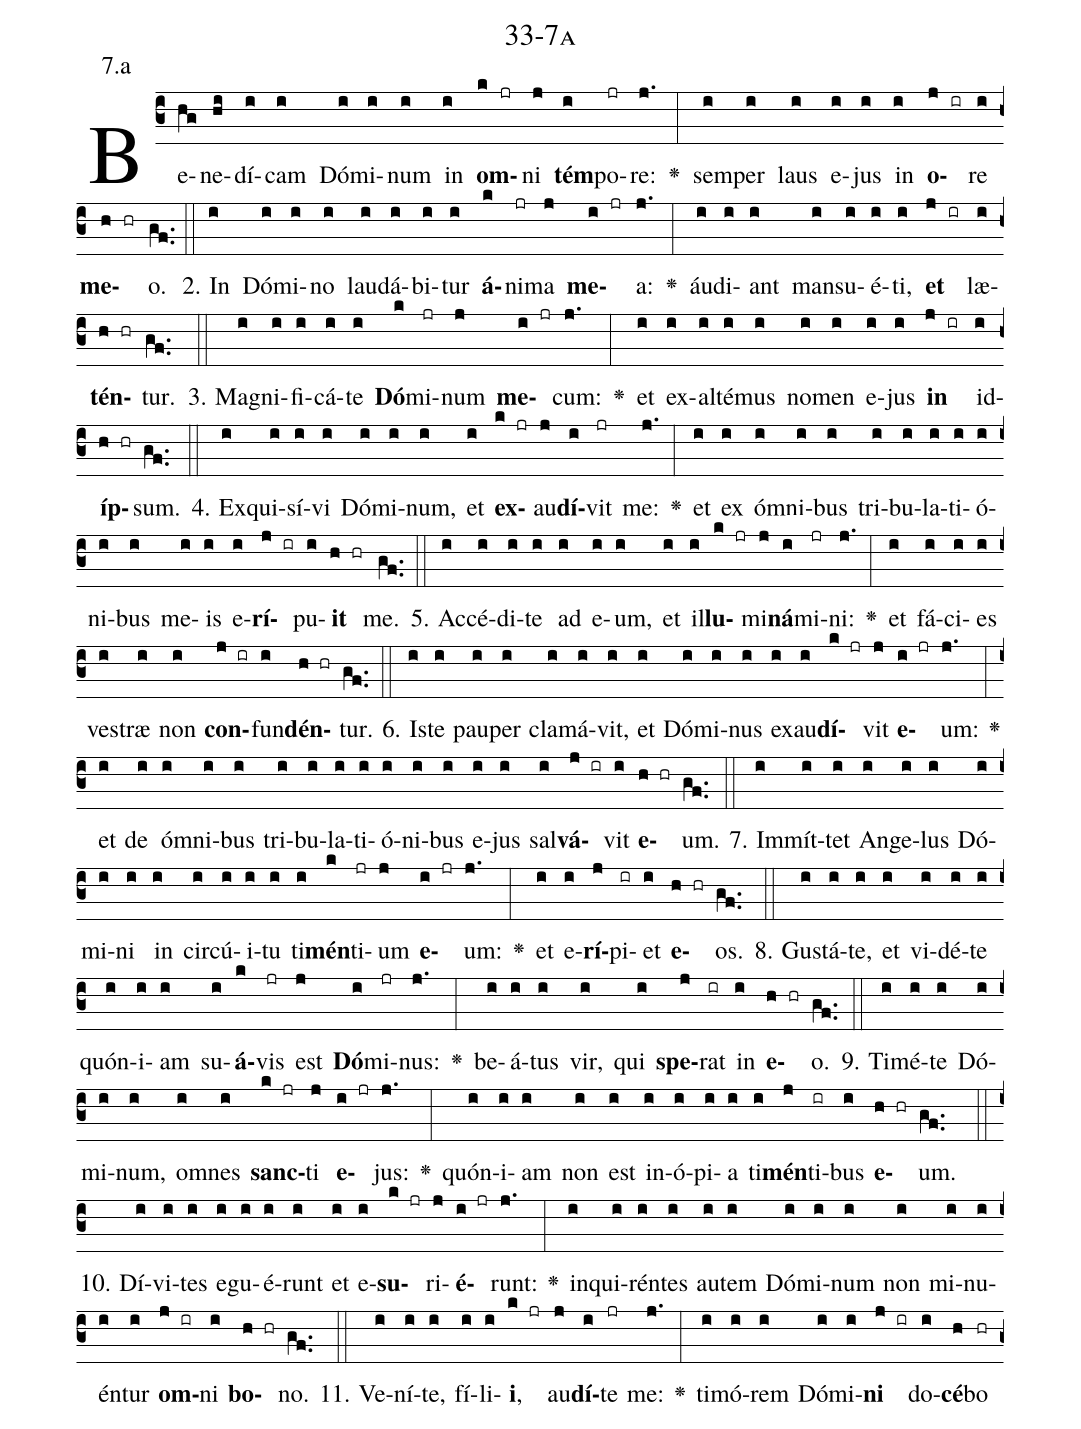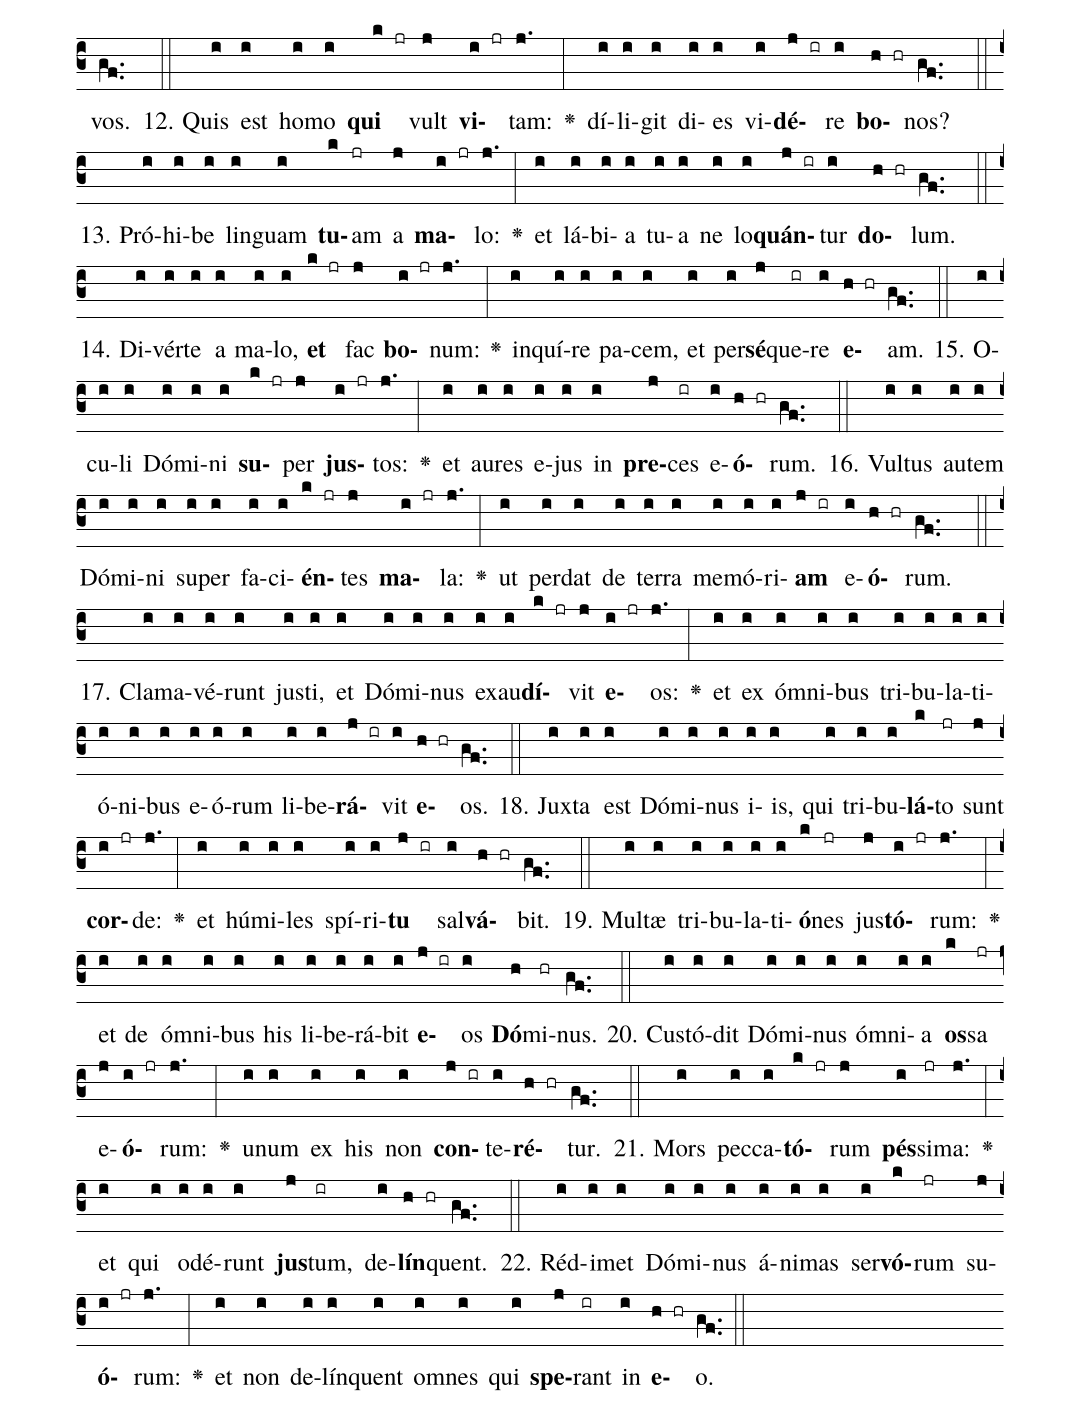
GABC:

name: 33-7a;
annotation: 7.a;
%%
(c3)Be(hg)ne(hi)dí(i)cam(i) Dó(i)mi(i)num(i) in(i) <b>om</b>(k jr)ni(j) <b>tém</b>(i)po(jr)re:(j.) <v>\greheightstar</v>(:) sem(i)per(i) laus(i) e(i)jus(i) in(i) <b>o</b>(j ir)re(i) <b>me</b>(h hr)o.(gf..) (::)
2. In(i) Dó(i)mi(i)no(i) lau(i)dá(i)bi(i)tur(i) <b>á</b>(k)ni(jr)ma(j) <b>me</b>(i jr)a:(j.) <v>\greheightstar</v>(:) áu(i)di(i)ant(i) man(i)su(i)é(i)ti,(i) <b>et</b>(j ir) læ(i)<b>tén</b>(h hr)tur.(gf..) (::)
3. Ma(i)gni(i)fi(i)cá(i)te(i) <b>Dó</b>(k)mi(jr)num(j) <b>me</b>(i jr)cum:(j.) <v>\greheightstar</v>(:) et(i) ex(i)al(i)té(i)mus(i) no(i)men(i) e(i)jus(i) <b>in</b>(j ir) id(i)<b>íp</b>(h hr)sum.(gf..) (::)
4. Ex(i)qui(i)sí(i)vi(i) Dó(i)mi(i)num,(i) et(i) <b>ex</b>(k jr)au(j)<b>dí</b>(i)vit(jr) me:(j.) <v>\greheightstar</v>(:) et(i) ex(i) óm(i)ni(i)bus(i) tri(i)bu(i)la(i)ti(i)ó(i)ni(i)bus(i) me(i)is(i) e(i)<b>rí</b>(j ir)pu(i)<b>it</b>(h hr) me.(gf..) (::)
5. Ac(i)cé(i)di(i)te(i) ad(i) e(i)um,(i) et(i) il(i)<b>lu</b>(k jr)mi(j)<b>ná</b>(i)mi(jr)ni:(j.) <v>\greheightstar</v>(:) et(i) fá(i)ci(i)es(i) ves(i)træ(i) non(i) <b>con</b>(j ir)fun(i)<b>dén</b>(h hr)tur.(gf..) (::)
6. Is(i)te(i) pau(i)per(i) cla(i)má(i)vit,(i) et(i) Dó(i)mi(i)nus(i) ex(i)au(i)<b>dí</b>(k jr)vit(j) <b>e</b>(i jr)um:(j.) <v>\greheightstar</v>(:) et(i) de(i) óm(i)ni(i)bus(i) tri(i)bu(i)la(i)ti(i)ó(i)ni(i)bus(i) e(i)jus(i) sal(i)<b>vá</b>(j ir)vit(i) <b>e</b>(h hr)um.(gf..) (::)
7. Im(i)mít(i)tet(i) An(i)ge(i)lus(i) Dó(i)mi(i)ni(i) in(i) cir(i)cú(i)i(i)tu(i) ti(i)<b>mén</b>(k)ti(jr)um(j) <b>e</b>(i jr)um:(j.) <v>\greheightstar</v>(:) et(i) e(i)<b>rí</b>(j)pi(ir)et(i) <b>e</b>(h hr)os.(gf..) (::)
8. Gus(i)tá(i)te,(i) et(i) vi(i)dé(i)te(i) quón(i)i(i)am(i) su(i)<b>á</b>(k)vis(jr) est(j) <b>Dó</b>(i)mi(jr)nus:(j.) <v>\greheightstar</v>(:) be(i)á(i)tus(i) vir,(i) qui(i) <b>spe</b>(j)rat(ir) in(i) <b>e</b>(h hr)o.(gf..) (::)
9. Ti(i)mé(i)te(i) Dó(i)mi(i)num,(i) om(i)nes(i) <b>sanc</b>(k jr)ti(j) <b>e</b>(i jr)jus:(j.) <v>\greheightstar</v>(:) quón(i)i(i)am(i) non(i) est(i) in(i)ó(i)pi(i)a(i) ti(i)<b>mén</b>(j)ti(ir)bus(i) <b>e</b>(h hr)um.(gf..) (::)
10. Dí(i)vi(i)tes(i) e(i)gu(i)é(i)runt(i) et(i) e(i)<b>su</b>(k jr)ri(j)<b>é</b>(i jr)runt:(j.) <v>\greheightstar</v>(:) in(i)qui(i)rén(i)tes(i) au(i)tem(i) Dó(i)mi(i)num(i) non(i) mi(i)nu(i)én(i)tur(i) <b>om</b>(j ir)ni(i) <b>bo</b>(h hr)no.(gf..) (::)
11. Ve(i)ní(i)te,(i) fí(i)li(i)<b>i</b>,(k jr) au(j)<b>dí</b>(i)te(jr) me:(j.) <v>\greheightstar</v>(:) ti(i)mó(i)rem(i) Dó(i)mi(i)<b>ni</b>(j ir) do(i)<b>cé</b>(h)bo(hr) vos.(gf..) (::)
12. Quis(i) est(i) ho(i)mo(i) <b>qui</b>(k jr) vult(j) <b>vi</b>(i jr)tam:(j.) <v>\greheightstar</v>(:) dí(i)li(i)git(i) di(i)es(i) vi(i)<b>dé</b>(j ir)re(i) <b>bo</b>(h hr)nos?(gf..) (::)
13. Pró(i)hi(i)be(i) lin(i)guam(i) <b>tu</b>(k)am(jr) a(j) <b>ma</b>(i jr)lo:(j.) <v>\greheightstar</v>(:) et(i) lá(i)bi(i)a(i) tu(i)a(i) ne(i) lo(i)<b>quán</b>(j ir)tur(i) <b>do</b>(h hr)lum.(gf..) (::)
14. Di(i)vér(i)te(i) a(i) ma(i)lo,(i) <b>et</b>(k jr) fac(j) <b>bo</b>(i jr)num:(j.) <v>\greheightstar</v>(:) in(i)quí(i)re(i) pa(i)cem,(i) et(i) per(i)<b>sé</b>(j)que(ir)re(i) <b>e</b>(h hr)am.(gf..) (::)
15. O(i)cu(i)li(i) Dó(i)mi(i)ni(i) <b>su</b>(k jr)per(j) <b>jus</b>(i jr)tos:(j.) <v>\greheightstar</v>(:) et(i) au(i)res(i) e(i)jus(i) in(i) <b>pre</b>(j)ces(ir) e(i)<b>ó</b>(h hr)rum.(gf..) (::)
16. Vul(i)tus(i) au(i)tem(i) Dó(i)mi(i)ni(i) su(i)per(i) fa(i)ci(i)<b>én</b>(k jr)tes(j) <b>ma</b>(i jr)la:(j.) <v>\greheightstar</v>(:) ut(i) per(i)dat(i) de(i) ter(i)ra(i) me(i)mó(i)ri(i)<b>am</b>(j ir) e(i)<b>ó</b>(h hr)rum.(gf..) (::)
17. Cla(i)ma(i)vé(i)runt(i) jus(i)ti,(i) et(i) Dó(i)mi(i)nus(i) ex(i)au(i)<b>dí</b>(k jr)vit(j) <b>e</b>(i jr)os:(j.) <v>\greheightstar</v>(:) et(i) ex(i) óm(i)ni(i)bus(i) tri(i)bu(i)la(i)ti(i)ó(i)ni(i)bus(i) e(i)ó(i)rum(i) li(i)be(i)<b>rá</b>(j ir)vit(i) <b>e</b>(h hr)os.(gf..) (::)
18. Jux(i)ta(i) est(i) Dó(i)mi(i)nus(i) i(i)is,(i) qui(i) tri(i)bu(i)<b>lá</b>(k)to(jr) sunt(j) <b>cor</b>(i jr)de:(j.) <v>\greheightstar</v>(:) et(i) hú(i)mi(i)les(i) spí(i)ri(i)<b>tu</b>(j ir) sal(i)<b>vá</b>(h hr)bit.(gf..) (::)
19. Mul(i)tæ(i) tri(i)bu(i)la(i)ti(i)<b>ó</b>(k)nes(jr) jus(j)<b>tó</b>(i jr)rum:(j.) <v>\greheightstar</v>(:) et(i) de(i) óm(i)ni(i)bus(i) his(i) li(i)be(i)rá(i)bit(i) <b>e</b>(j ir)os(i) <b>Dó</b>(h)mi(hr)nus.(gf..) (::)
20. Cus(i)tó(i)dit(i) Dó(i)mi(i)nus(i) óm(i)ni(i)a(i) <b>os</b>(k)sa(jr) e(j)<b>ó</b>(i jr)rum:(j.) <v>\greheightstar</v>(:) u(i)num(i) ex(i) his(i) non(i) <b>con</b>(j ir)te(i)<b>ré</b>(h hr)tur.(gf..) (::)
21. Mors(i) pec(i)ca(i)<b>tó</b>(k jr)rum(j) <b>pés</b>(i)si(jr)ma:(j.) <v>\greheightstar</v>(:) et(i) qui(i) o(i)dé(i)runt(i) <b>jus</b>(j)tum,(ir) de(i)<b>lín</b>(h hr)quent.(gf..) (::)
22. Réd(i)i(i)met(i) Dó(i)mi(i)nus(i) á(i)ni(i)mas(i) ser(i)<b>vó</b>(k)rum(jr) su(j)<b>ó</b>(i jr)rum:(j.) <v>\greheightstar</v>(:) et(i) non(i) de(i)lín(i)quent(i) om(i)nes(i) qui(i) <b>spe</b>(j)rant(ir) in(i) <b>e</b>(h hr)o.(gf..) (::)
